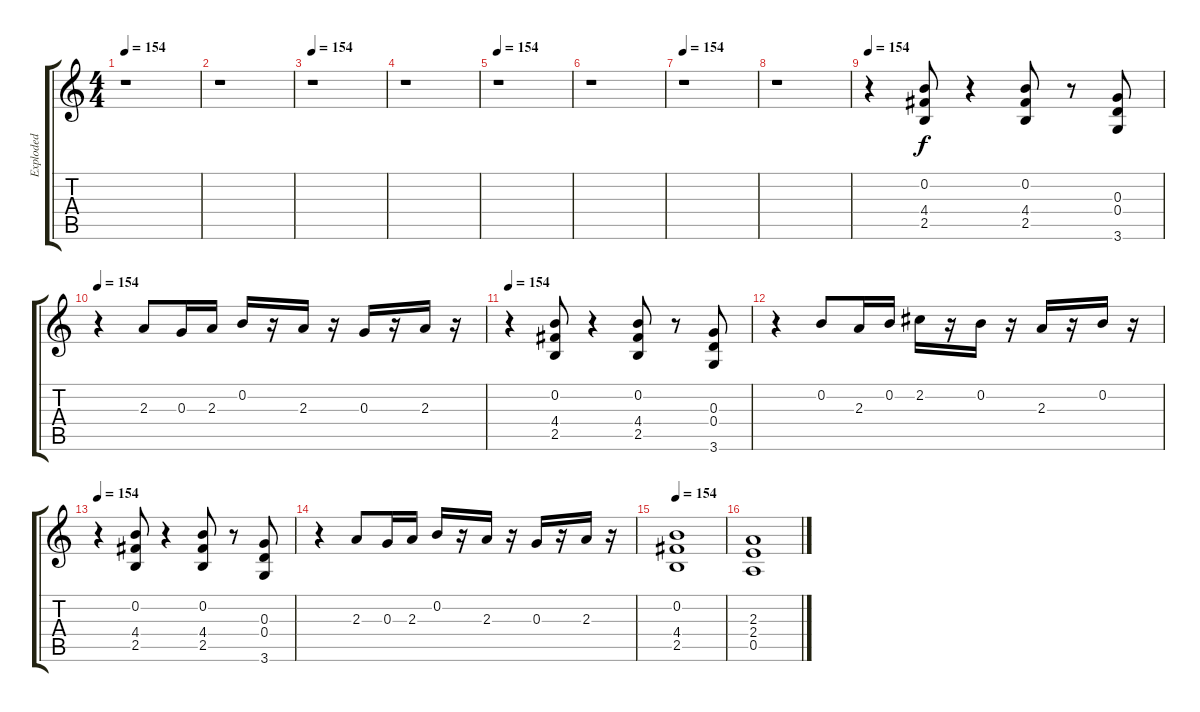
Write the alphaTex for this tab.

\track ("Exploded" "Exploded") {instrument distortionguitar}
\staff {score tabs}
\tuning (E4 B3 G3 D3 A2 E2) {hide}
\ts (4 4)
\tempo 154
\clef g2
\ks c
r.1{dy f} |
r.1 |
\tempo 154
r.1 |
r.1 |
\tempo 154
r.1 |
r.1 |
\tempo 154
r.1 |
r.1 |
\tempo 154
r.4 (0.2 4.4 2.5).8 r.4 (0.2 4.4 2.5).8 r.8 (0.3 0.4 3.6).8 |
\tempo 154
r.4 2.3.8 0.3.16 2.3.16 0.2.16 r.16 2.3.16 r.16 0.3.16 r.16 2.3.16 r.16 |
\tempo 154
r.4 (0.2 4.4 2.5).8 r.4 (0.2 4.4 2.5).8 r.8 (0.3 0.4 3.6).8 |
r.4 0.2.8 2.3.16 0.2.16 2.2.16 r.16 0.2.16 r.16 2.3.16 r.16 0.2.16 r.16 |
\tempo 154
r.4 (0.2 4.4 2.5).8 r.4 (0.2 4.4 2.5).8 r.8 (0.3 0.4 3.6).8 |
r.4 2.3.8 0.3.16 2.3.16 0.2.16 r.16 2.3.16 r.16 0.3.16 r.16 2.3.16 r.16 |
\tempo 154
(0.2 4.4 2.5).1 |
(2.3 2.4 0.5).1
